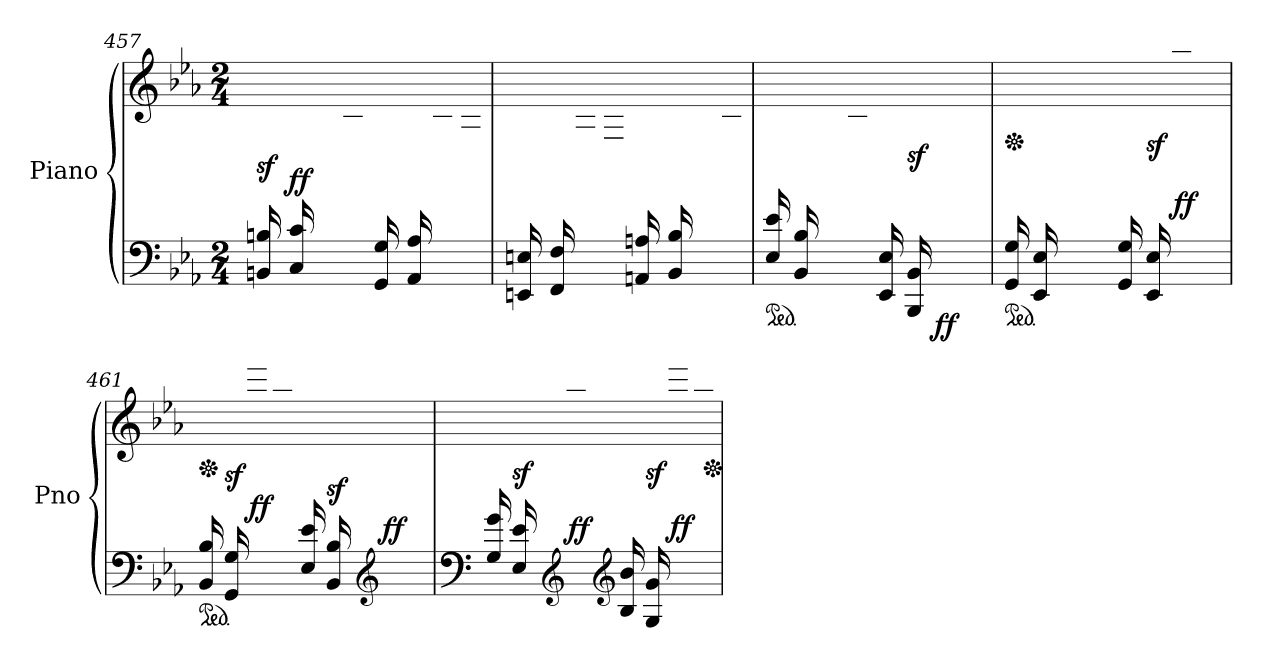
**kern	**kern	**dynam
*part1	*part1	*part1
*staff2	*staff1	*staff1/2
*I"Piano	*	*
*I'Pno	*	*
*clefF4	*clefG2	*
*k[b-e-a-]	*k[b-e-a-]	*
*M2/4	*M2/4	*
=457	=457	=457
*	*^	*
!	!	!	!LO:DY:b
16BBn/ 16Bn/LL	2ryy	8ryy	sf
!	!	!	!LO:DY:a=2
16C/ 16c/	.	.	ff
8ryy	.	16e-\ 16ee-\	.
.	.	16c\ 16cc\JJ	.
16GG/ 16G/LL	.	8ryy	.
16AA-/ 16A-/	.	.	.
8ryy	.	16c\ 16cc\	.
.	.	16A-\ 16a-\JJ	.
=458	=458	=458	=458
16EEn/ 16En/LL	2ryy	8ryy	.
16FF/ 16F/	.	.	.
8ryy	.	16A-\ 16a-\	.
.	.	16F\ 16f\JJ	.
16AAn/ 16An/LL	.	8ryy	.
16BB-/ 16B-/	.	.	.
8ryy	.	16d\ 16dd\	.
.	.	16B-\ 16b-\JJ	.
*	*v	*v	*
=459	=459	=459
*ped	*	*
*	*^	*
*	*	*^	*
16E-/ 16e-/LL	2ryy	8ryy	4ryy	.
16BB-/ 16B-/	.	.	.	.
8ryy	.	16e-\ 16ee-\	.	.
.	.	16B-\ 16b-\JJ	.	.
16EE-/ 16E-/LL	.	8ryy	16ryy	.
!	!	!	!	!LO:DY:b
16BBB-/ 16BB-/	.	.	8.ryy	sf
!	!	!	!	!LO:DY:b=2
8ryy	.	16g\ 16gg\	.	ff
.	.	16e-\ 16ee-\JJ	.	.
=460	=460	=460	=460	=460
*ped	*	*	*	*
*	*Xped	*	*	*
16GG/ 16G/LL	2ryy	8ryy	4ryy	.
16EE-/ 16E-/	.	.	.	.
8ryy	.	16g\ 16gg\	.	.
.	.	16e-\ 16ee-\JJ	.	.
16GG/ 16G/LL	.	8ryy	16ryy	.
!	!	!	!	!LO:DY:b
16EE-/ 16E-/	.	.	8.ryy	sf
!	!	!	!	!LO:DY:a=2
8ryy	.	16b-\ 16bb-\	.	ff
.	.	16g\ 16gg\JJ	.	.
*	*v	*v	*v	*
!!LO:LB:g=z
=461	=461	=461
*ped	*	*
*	*Xped	*
*	*^	*
*	*	*^	*
*	*	*	*^	*
16BB-/ 16B-/LL	2ryy	8ryy	16ryy	4ryy	.
!	!	!	!	!	!LO:DY:b
16GG/ 16G/	.	.	4..ryy	.	sf
!	!	!	!	!	!LO:DY:a=2
8ryy	.	16ee-\ 16eee-\	.	.	ff
.	.	16b-\ 16bb-\JJ	.	.	.
16E-/ 16e-/LL	.	8ryy	.	16ryy	.
!	!	!	!	!	!LO:DY:b
16BB-/ 16B-/	.	.	.	8.ryy	sf
*clefG2	*	*	*	*	*
*	*8va	*	*	*	*
!	!	!	!	!	!LO:DY:a=2
8ryy	.	16gg\ 16ggg\	.	.	ff
.	.	16ee-\ 16eee-\JJ	.	.	.
=462	=462	=462	=462	=462	=462
*clefF4	*	*	*	*	*
*	*X8va	*	*	*	*
16G/ 16g/LL	2ryy	8ryy	16ryy	4ryy	.
!	!	!	!	!	!LO:DY:b
16E-/ 16e-/	.	.	4..ryy	.	sf
*clefG2	*	*	*	*	*
*	*8va	*	*	*	*
!	!	!	!	!	!LO:DY:a=2
8ryy	.	16bb-\ 16bbb-\	.	.	ff
.	.	16gg\ 16ggg\JJ	.	.	.
*clefG2	*	*	*	*	*
*	*X8va	*	*	*	*
16B-/ 16b-/LL	.	8ryy	.	16ryy	.
!	!	!	!	!	!LO:DY:b
16G/ 16g/	.	.	.	8.ryy	sf
*	*8va	*	*	*	*
!	!	!	!	!	!LO:DY:a=2
8ryy	.	16eee-\ 16eeee-\	.	.	ff
.	.	16bb-\ 16bbb-\JJ	.	.	.
*	*X8va	*	*	*	*
*	*Xped	*	*	*	*
*	*v	*v	*v	*v	*
=	=	=
*-	*-	*-
